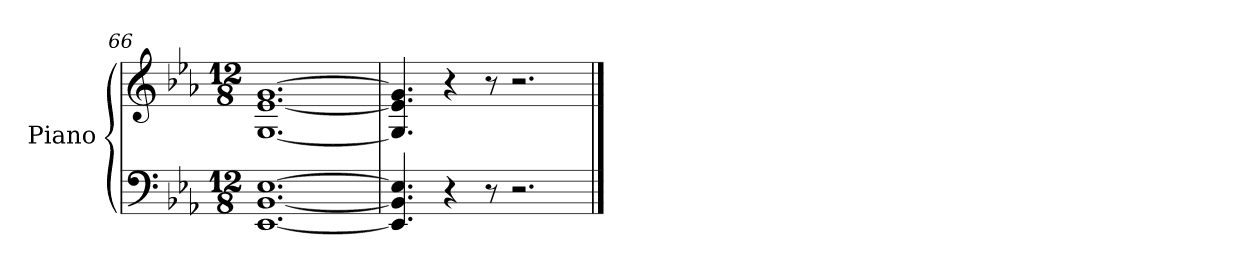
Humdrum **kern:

**kern	**kern
*part1	*part1
*staff2	*staff1
*I"Piano	*
*I'Pno.	*
*clefF4	*clefG2
*k[b-e-a-]	*k[b-e-a-]
*M12/8	*M12/8
=66	=66
[1.EE- [1.BB- [1.E-	[1.G [1.e- [1.g
=67	=67
4.EE-/] 4.BB-/] 4.E-/]	4.G/] 4.e-/] 4.g/]
4r	4r
8r	8r
2.r	2.r
==	==
*-	*-
